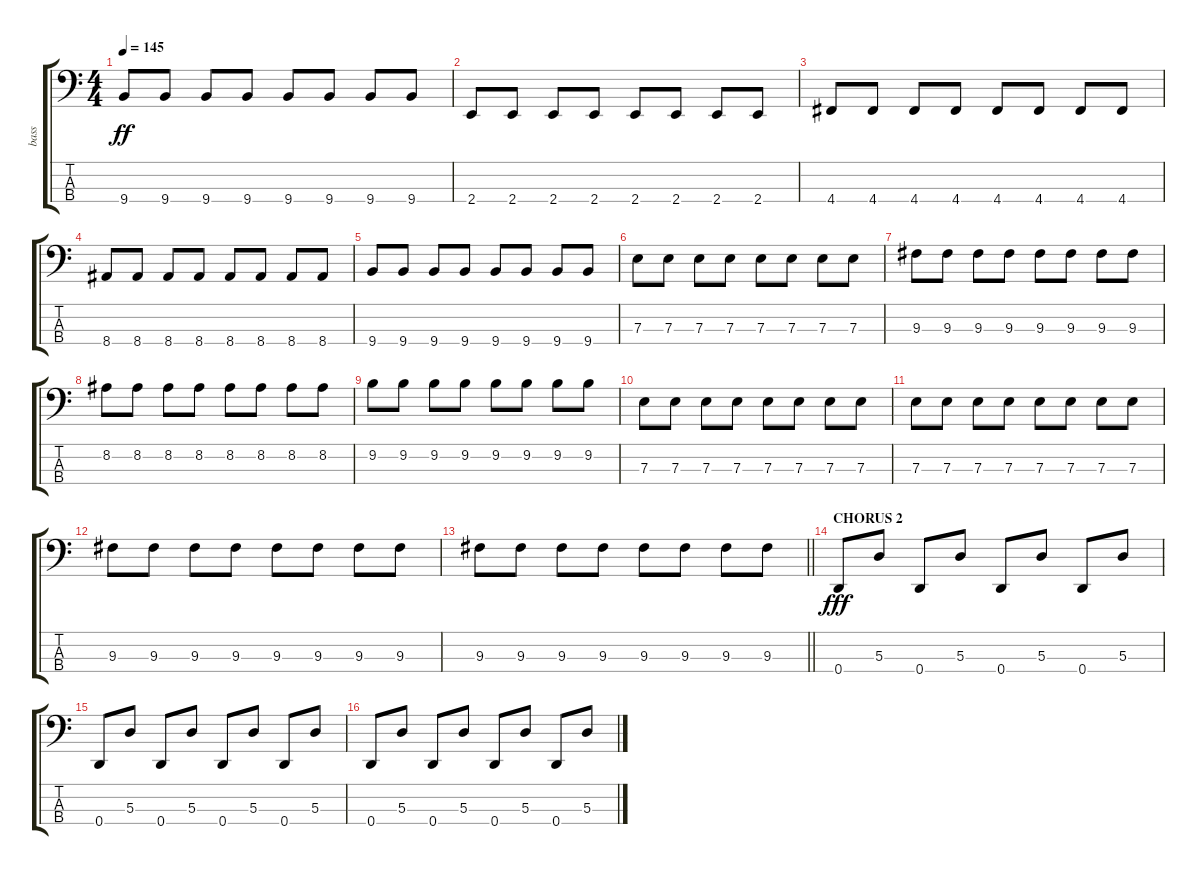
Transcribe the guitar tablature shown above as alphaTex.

\track ("bass" "bass") {instrument electricbasspick}
\staff {score tabs}
\tuning (G2 D2 A1 D1) {hide}
\ts (4 4)
\tempo 145
\clef f4
\ks c
9.4.8{dy ff} 9.4.8 9.4.8 9.4.8 9.4.8 9.4.8 9.4.8 9.4.8 |
2.4.8 2.4.8 2.4.8 2.4.8 2.4.8 2.4.8 2.4.8 2.4.8 |
4.4.8 4.4.8 4.4.8 4.4.8 4.4.8 4.4.8 4.4.8 4.4.8 |
8.4.8 8.4.8 8.4.8 8.4.8 8.4.8 8.4.8 8.4.8 8.4.8 |
9.4.8 9.4.8 9.4.8 9.4.8 9.4.8 9.4.8 9.4.8 9.4.8 |
7.3.8 7.3.8 7.3.8 7.3.8 7.3.8 7.3.8 7.3.8 7.3.8 |
9.3.8 9.3.8 9.3.8 9.3.8 9.3.8 9.3.8 9.3.8 9.3.8 |
8.2.8 8.2.8 8.2.8 8.2.8 8.2.8 8.2.8 8.2.8 8.2.8 |
9.2.8 9.2.8 9.2.8 9.2.8 9.2.8 9.2.8 9.2.8 9.2.8 |
7.3.8 7.3.8 7.3.8 7.3.8 7.3.8 7.3.8 7.3.8 7.3.8 |
7.3.8 7.3.8 7.3.8 7.3.8 7.3.8 7.3.8 7.3.8 7.3.8 |
9.3.8 9.3.8 9.3.8 9.3.8 9.3.8 9.3.8 9.3.8 9.3.8 |
\barLineRight lightlight
9.3.8 9.3.8 9.3.8 9.3.8 9.3.8 9.3.8 9.3.8 9.3.8 |
\section ("" "CHORUS 2")
0.4.8{dy fff} 5.3.8 0.4.8 5.3.8 0.4.8 5.3.8 0.4.8 5.3.8 |
0.4.8 5.3.8 0.4.8 5.3.8 0.4.8 5.3.8 0.4.8 5.3.8 |
0.4.8 5.3.8 0.4.8 5.3.8 0.4.8 5.3.8 0.4.8 5.3.8
